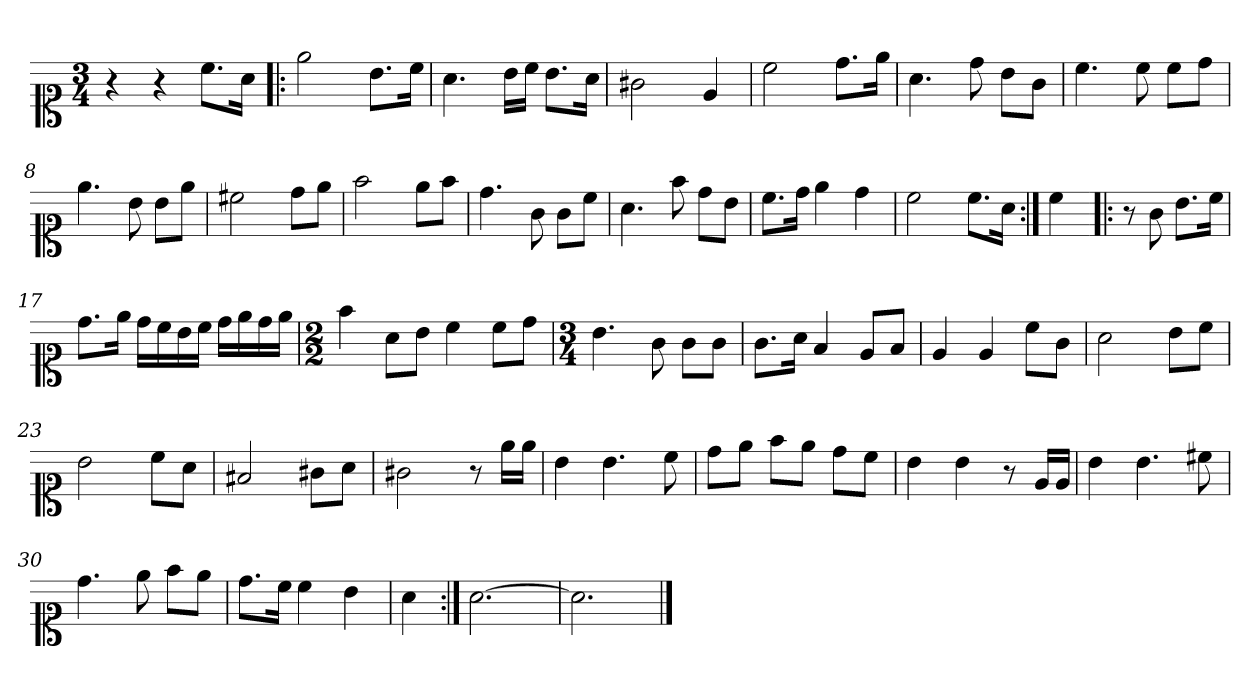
**kern
*part1
*staff1
*clefC1
*k[]
*M3/4
=1
4r
4r
8.cc\L
16a\Jk
=2!|:
2ee\
8.b\L
16cc\Jk
=3
4.a\
16b\LL
16cc\JJ
8.b\L
16a\Jk
=4
2g#X\
4e/
=5
2cc\
8.dd\L
16ee\Jk
=6
4.a\
8dd\
8b\L
8g\J
=7
4.cc\
8cc\
8cc\L
8dd\J
!!LO:LB:g=z
=8
4.ee\
8b\
8b\L
8ee\J
=9
2cc#X\
8dd\L
8ee\J
=10
2ff\
8ee\L
8ff\J
=11
4.dd\
8g\
8g\L
8cc\J
=12
4.a\
8ff\
8dd\L
8b\J
=13
8.cc\L
16dd\Jk
4ee\
4dd\
=14
2cc\
8.cc\L
16a\Jk
=15:|!
4cc\
!!LO:LB:g=z
=16!|:
8r
8g\
8.b\L
16cc\Jk
=17
8.dd\L
16ee\Jk
16dd\LL
16cc\
16b\
16cc\JJ
16dd\LL
16ee\
16dd\
16ee\JJ
=18
*M2/2
4ff\
8a\L
8b\J
4cc\
8cc\L
8dd\J
=19
*M3/4
4.b\
8g\
8g\L
8g\J
=20
8.g\L
16a\Jk
4f/
8e/L
8f/J
=21
4e/
4e/
8cc\L
8g\J
!!LO:LB:g=z
=22
2a\
8b\L
8cc\J
=23
2b\
8cc\L
8a\J
=24
2f#X/
8g#X\L
8a\J
=25
2g#X\
8r
16ee\LL
16ee\JJ
=26
4b\
4.b\
8cc\
=27
8dd\L
8ee\J
8ff\L
8ee\J
8dd\L
8cc\J
!!LO:LB:g=z
=28
4b\
4b\
8r
16e/LL
16e/JJ
=29
4b\
4.b\
8cc#X\
=30
4.dd\
8ee\
8ff\L
8ee\J
=31
8.dd\L
16cc\Jk
4cc\
4b\
=32
4a\
=33:|!
[2.a\
=34
2.a\]
==
*-
